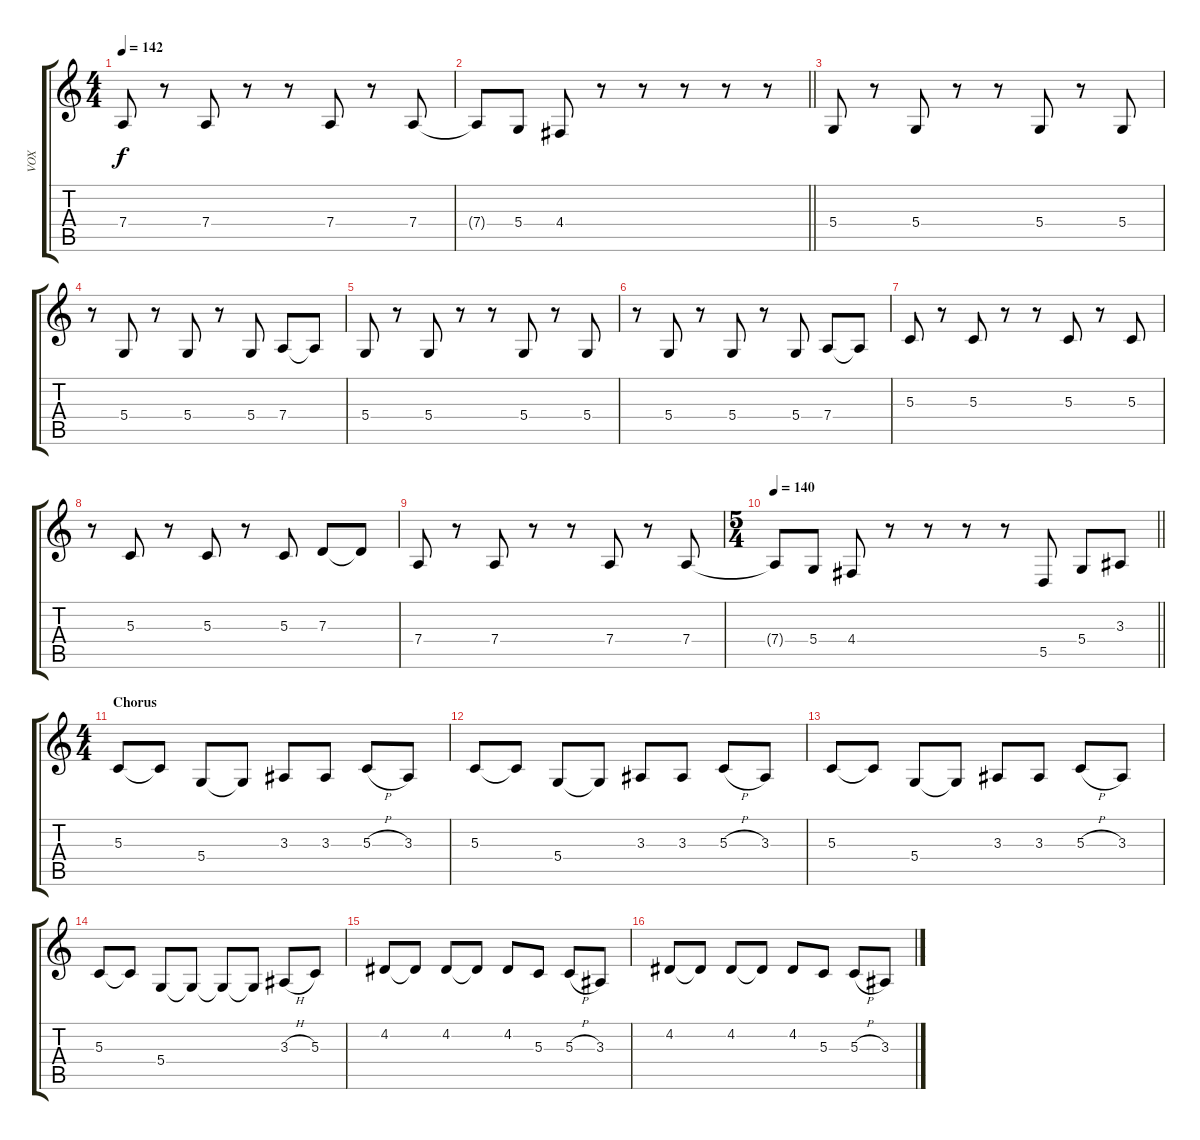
\track ("VOX" "VOX") {mute instrument lead2sawtooth}
\staff {score tabs}
\tuning (E4 B3 G3 D3 A2 E2) {hide}
\ts (4 4)
\tempo 142
\clef g2
\ks c
7.4.8{dy f} r.8 7.4.8 r.8 r.8 7.4.8 r.8 7.4.8 |
\barLineRight lightlight
7.4{t}.8 5.4.8 4.4.8 r.8 r.8 r.8 r.8 r.8 |
5.4.8 r.8 5.4.8 r.8 r.8 5.4.8 r.8 5.4.8 |
r.8 5.4.8 r.8 5.4.8 r.8 5.4.8 7.4.8 7.4{t}.8 |
5.4.8 r.8 5.4.8 r.8 r.8 5.4.8 r.8 5.4.8 |
r.8 5.4.8 r.8 5.4.8 r.8 5.4.8 7.4.8 7.4{t}.8 |
5.3.8 r.8 5.3.8 r.8 r.8 5.3.8 r.8 5.3.8 |
r.8 5.3.8 r.8 5.3.8 r.8 5.3.8 7.3.8 7.3{t}.8 |
7.4.8 r.8 7.4.8 r.8 r.8 7.4.8 r.8 7.4.8 |
\ts (5 4)
\tempo 140
\barLineRight lightlight
7.4{t}.8 5.4.8 4.4.8 r.8 r.8 r.8 r.8 5.5.8 5.4.8 3.3.8 |
\ts (4 4)
\section ("" "Chorus")
5.3.8 5.3{t}.8 5.4.8 5.4{t}.8 3.3.8 3.3.8 5.3{h}.8 3.3.8 |
5.3.8 5.3{t}.8 5.4.8 5.4{t}.8 3.3.8 3.3.8 5.3{h}.8 3.3.8 |
5.3.8 5.3{t}.8 5.4.8 5.4{t}.8 3.3.8 3.3.8 5.3{h}.8 3.3.8 |
5.3.8 5.3{t}.8 5.4.8 5.4{t}.8 5.4{t}.8 5.4{t}.8 3.3{h}.8 5.3.8 |
4.2.8 4.2{t}.8 4.2.8 4.2{t}.8 4.2.8 5.3.8 5.3{h}.8 3.3.8 |
4.2.8 4.2{t}.8 4.2.8 4.2{t}.8 4.2.8 5.3.8 5.3{h}.8 3.3.8
